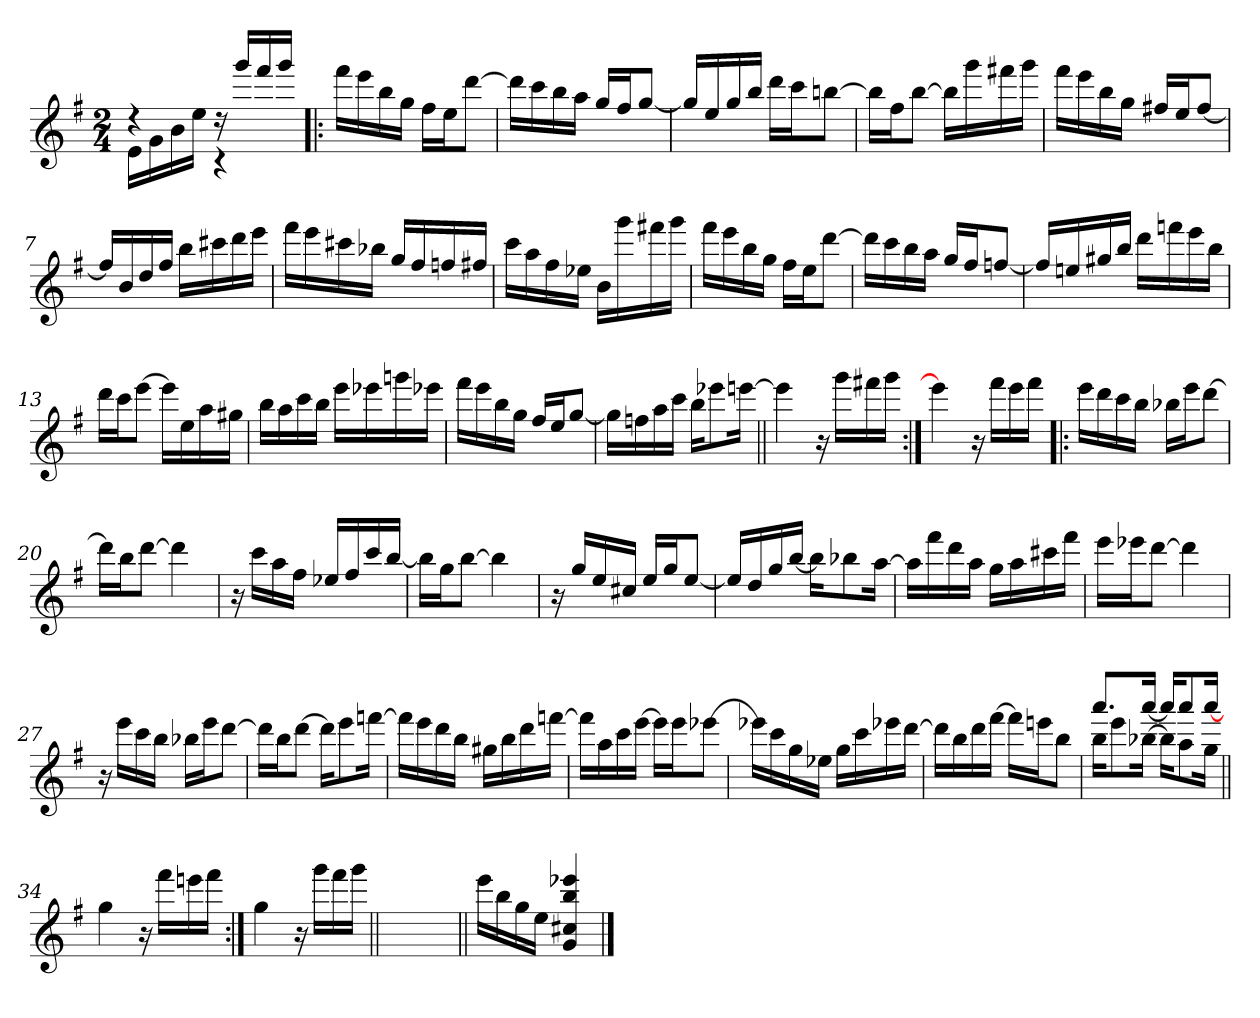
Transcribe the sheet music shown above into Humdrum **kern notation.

**kern
*part1
*staff1
*clefG2
*k[f#]
*G:
*M2/4
=1
*^
4rdd	16e\LL
.	16g\
.	16b\
.	16ee\JJ
16rdd	4rc
16ggg/LL	.
16fff#/	.
16ggg/JJ	.
*v	*v
=2!|:
16fff#\LL
16eee\
16bb\
16gg\JJ
16ff#\LL
16ee\J
[8ddd\J
=3
16ddd\LL]
16ccc\
16bb\
16aa\JJ
16gg/LL
16ff#/J
[8gg/J
=4
16gg/LL]
16ee/
16gg/
16bb/JJ
16ddd\LL
16ccc\J
[8bbn\J
!!LO:LB:g=z
=5
16bb\LL]
16ff#\J
[8bb\J
16bb\LL]
16ggg\
16fff#X\
16ggg\JJ
=6
16fff#\LL
16eee\
16bb\
16gg\JJ
16ff#X/LL
16ee/J
[8ff#/J
=7
16ff#/LL]
16b/
16dd/
16ff#/JJ
16bb\LL
16ccc#X\
16ddd\
16eee\JJ
=8
16fff#\LL
16eee\
16ccc#X\
16bb-X\JJ
16gg/LL
16ff#/
16ffn/
16ff#X/JJ
!!LO:LB:g=z
=9
16ccc\LL
16aa\
16ff#\
16ee-X\JJ
16b\LL
16ggg\
16fff#X\
16ggg\JJ
=10
16fff#\LL
16eee\
16bb\
16gg\JJ
16ff#\LL
16ee\J
[8ddd\J
=11
16ddd\LL]
16ccc\
16bb\
16aa\JJ
16gg/LL
16ff#/J
[8ffn/J
=12
16ffn/LL]
16een/
16gg#X/
16bb/JJ
16ddd\LL
16fffn\
16eee\
16bb\JJ
!!LO:LB:g=z
=13
16ddd\LL
16ccc\J
[8eee\J
16eee\LL]
16ee\
16aa\
16gg#X\JJ
=14
16bb\LL
16aa\
16ccc\
16bb\JJ
16eee\LL
16eee-X\
16gggn\
16eee-X\JJ
=15
16fff#\LL
16eee\
16bb\
16gg\JJ
16ff#/LL
16ee/J
[8gg/J
=16
16gg\LL]
16ffn\
16aa\
16ccc\JJ
16bb\KL
8eee-X\
[16eeen\Jk
!!LO:LB:g=z
=17||
4eee\]
16r
16ggg\LL
16fff#X\
16ggg\JJ
=18:|!
4eee\]
16r
16fff#\LL
16eee\
16fff#\JJ
=19!|:
16eee\LL
16ddd\
16ccc\
16bb\JJ
16bb-X\LL
16eee\J
[8ddd\J
=20
16ddd\LL]
16bb\J
[8ddd\J
4ddd\]
!!LO:LB:g=z
=21
16r
16ccc\LL
16aa\
16ff#\JJ
16ee-X/LL
16ff#/
16ccc/
[16bb/JJ
=22
16bb\LL]
16gg\J
[8bb\J
4bb\]
=23
16r
16gg/LL
16ee/
16cc#X/JJ
16ee/LL
16gg/J
[8ee/J
=24
16ee/LL]
16dd/
16gg/
[16bb/JJ
16bb\KL]
8bb-X\
[16aa\Jk
=25
16aa\LL]
16fff#\
16ddd\
16aa\JJ
16gg\LL
16aa\
16ccc#X\
16fff#\JJ
!!LO:LB:g=z
=26
16eee\LL
16eee-X\J
[8ddd\J
4ddd\]
=27
16r
16eee\LL
16ccc\
16bb\JJ
16bb-X\LL
16eee\J
[8ddd\J
=28
16ddd\LL]
16bb\J
[8ddd\J
16ddd\KL]
8eee\
[16fffn\Jk
=29
16fffn\LL]
16eee\
16ddd\
16bb\JJ
16gg#X\LL
16bb\
16ddd\
[16fffn\JJ
!!LO:LB:g=z
=30
16fffn\LL]
16aa\
16ccc\
[16eee\JJ
16eee\LL]
16eee\J
[8eee-X\J
=31
16eee-X\LL]
16ccc\
16gg\
16ee-X\JJ
16gg\LL
16ccc\
16eee-X\
[16ddd\JJ
=32
16ddd\LL]
16bb\
16ddd\
[16fff#\JJ
16fff#\LL]
16eeen\J
8bb\J
=33
*^
16bb\KL	8.aaa!/L
8eee\	.
[<16bb-X\Jk	[>16aaa!/Jk
16bb-\KL]	16aaa!/KL]
8aa\	8aaa!/
16gg\Jk	[>16aaa!/Jk
*v	*v
!!LO:LB:g=z
=34||
4gg\
16r
16fff#\LL
16eeen\
16fff#\JJ
=35:|!
4gg\
16r
16ggg\LL
16fff#\
16ggg\JJ
=36||
2ryy
=37||
16eee\LL
16bb\
16gg\
16ee\JJ
4g/ 4cc#X/ 4bb/ 4eee-X/
==
*-
